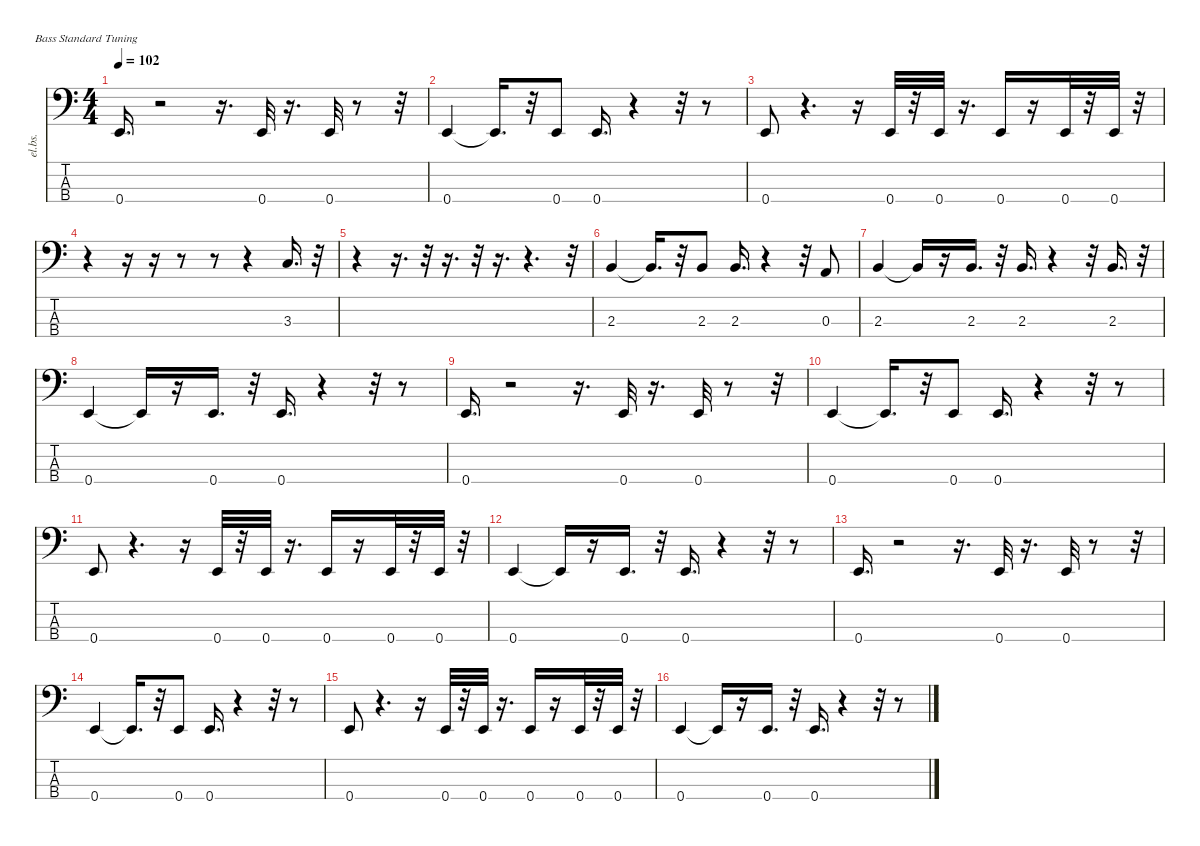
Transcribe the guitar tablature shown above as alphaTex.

\defaultSystemsLayout 4
\hideDynamics
\bracketExtendMode nobrackets
\otherSystemsTrackNameOrientation horizontal
\track ("Guy Pratt" "el.bs.") {instrument electricbassfinger}
\staff {score tabs}
\tuning (G2 D2 A1 E1)
\ts (4 4)
\tempo 102
\clef f4
\ks c
0.4.16{d dy ff beam Up} r.2{beam Up} r.16{d beam Up} 0.4.32{dy f beam Up} r.16{d beam Up} 0.4.32{dy ff beam Up} r.8{beam Up} r.32{beam Up} |
0.4.4{beam Up} 0.4{t}.16{d dy f beam Up} r.32{beam Up} 0.4.8{beam Up} 0.4.16{d beam Up} r.4{beam Up} r.32{beam Up} r.8{beam Up} |
0.4.8{dy ff beam Up} r.4{d beam Up} r.16{beam Up} 0.4.32{dy mf beam Up} r.32{beam Up} 0.4.32{dy mp beam Up} r.16{d beam Up} 0.4.16{dy f beam Up} r.16{beam Up} 0.4.32{dy mp beam Up} r.32{beam Up} 0.4.32{dy mf beam Up} r.32{beam Up} |
r.4{beam Down} r.16{beam Down} r.16{beam Down} r.8{beam Down} r.8{beam Down} r.4{beam Down} 3.3.16{d dy f beam Up} r.32{beam Up} |
r.4{beam Down} r.16{d beam Down} r.32{beam Down} r.16{d beam Down} r.32{beam Down} r.16{d beam Down} r.4{d beam Down} r.32{beam Down} |
2.3.4{beam Up} 2.3{t}.16{d beam Up} r.32{beam Up} 2.3.8{beam Up} 2.3.16{d beam Up} r.4{beam Up} r.32{beam Up} 0.3.8{beam Up} |
2.3.4{beam Up} 2.3{t}.16{beam Up} r.16{beam Up} 2.3.16{d beam Up} r.32{beam Up} 2.3.16{d beam Up} r.4{beam Up} r.32{beam Up} 2.3.16{d beam Up} r.32{beam Up} |
0.4.4{dy ff beam Up} 0.4{t}.16{dy f beam Up} r.16{beam Up} 0.4.16{d beam Up} r.32{beam Up} 0.4.16{d dy ff beam Up} r.4{beam Up} r.32{beam Up} r.8{beam Up} |
0.4.16{d beam Up} r.2{beam Up} r.16{d beam Up} 0.4.32{dy f beam Up} r.16{d beam Up} 0.4.32{dy ff beam Up} r.8{beam Up} r.32{beam Up} |
0.4.4{beam Up} 0.4{t}.16{d dy f beam Up} r.32{beam Up} 0.4.8{beam Up} 0.4.16{d beam Up} r.4{beam Up} r.32{beam Up} r.8{beam Up} |
0.4.8{dy ff beam Up} r.4{d beam Up} r.16{beam Up} 0.4.32{dy mf beam Up} r.32{beam Up} 0.4.32{dy mp beam Up} r.16{d beam Up} 0.4.16{dy f beam Up} r.16{beam Up} 0.4.32{dy mp beam Up} r.32{beam Up} 0.4.32{dy mf beam Up} r.32{beam Up} |
0.4.4{dy ff beam Up} 0.4{t}.16{dy f beam Up} r.16{beam Up} 0.4.16{d beam Up} r.32{beam Up} 0.4.16{d dy ff beam Up} r.4{beam Up} r.32{beam Up} r.8{beam Up} |
0.4.16{d beam Up} r.2{beam Up} r.16{d beam Up} 0.4.32{dy f beam Up} r.16{d beam Up} 0.4.32{dy ff beam Up} r.8{beam Up} r.32{beam Up} |
0.4.4{beam Up} 0.4{t}.16{d dy f beam Up} r.32{beam Up} 0.4.8{beam Up} 0.4.16{d beam Up} r.4{beam Up} r.32{beam Up} r.8{beam Up} |
0.4.8{dy ff beam Up} r.4{d beam Up} r.16{beam Up} 0.4.32{dy mf beam Up} r.32{beam Up} 0.4.32{dy mp beam Up} r.16{d beam Up} 0.4.16{dy f beam Up} r.16{beam Up} 0.4.32{dy mp beam Up} r.32{beam Up} 0.4.32{dy mf beam Up} r.32{beam Up} |
0.4.4{dy ff beam Up} 0.4{t}.16{dy f beam Up} r.16{beam Up} 0.4.16{d beam Up} r.32{beam Up} 0.4.16{d dy ff beam Up} r.4{beam Up} r.32{beam Up} r.8{beam Up}
